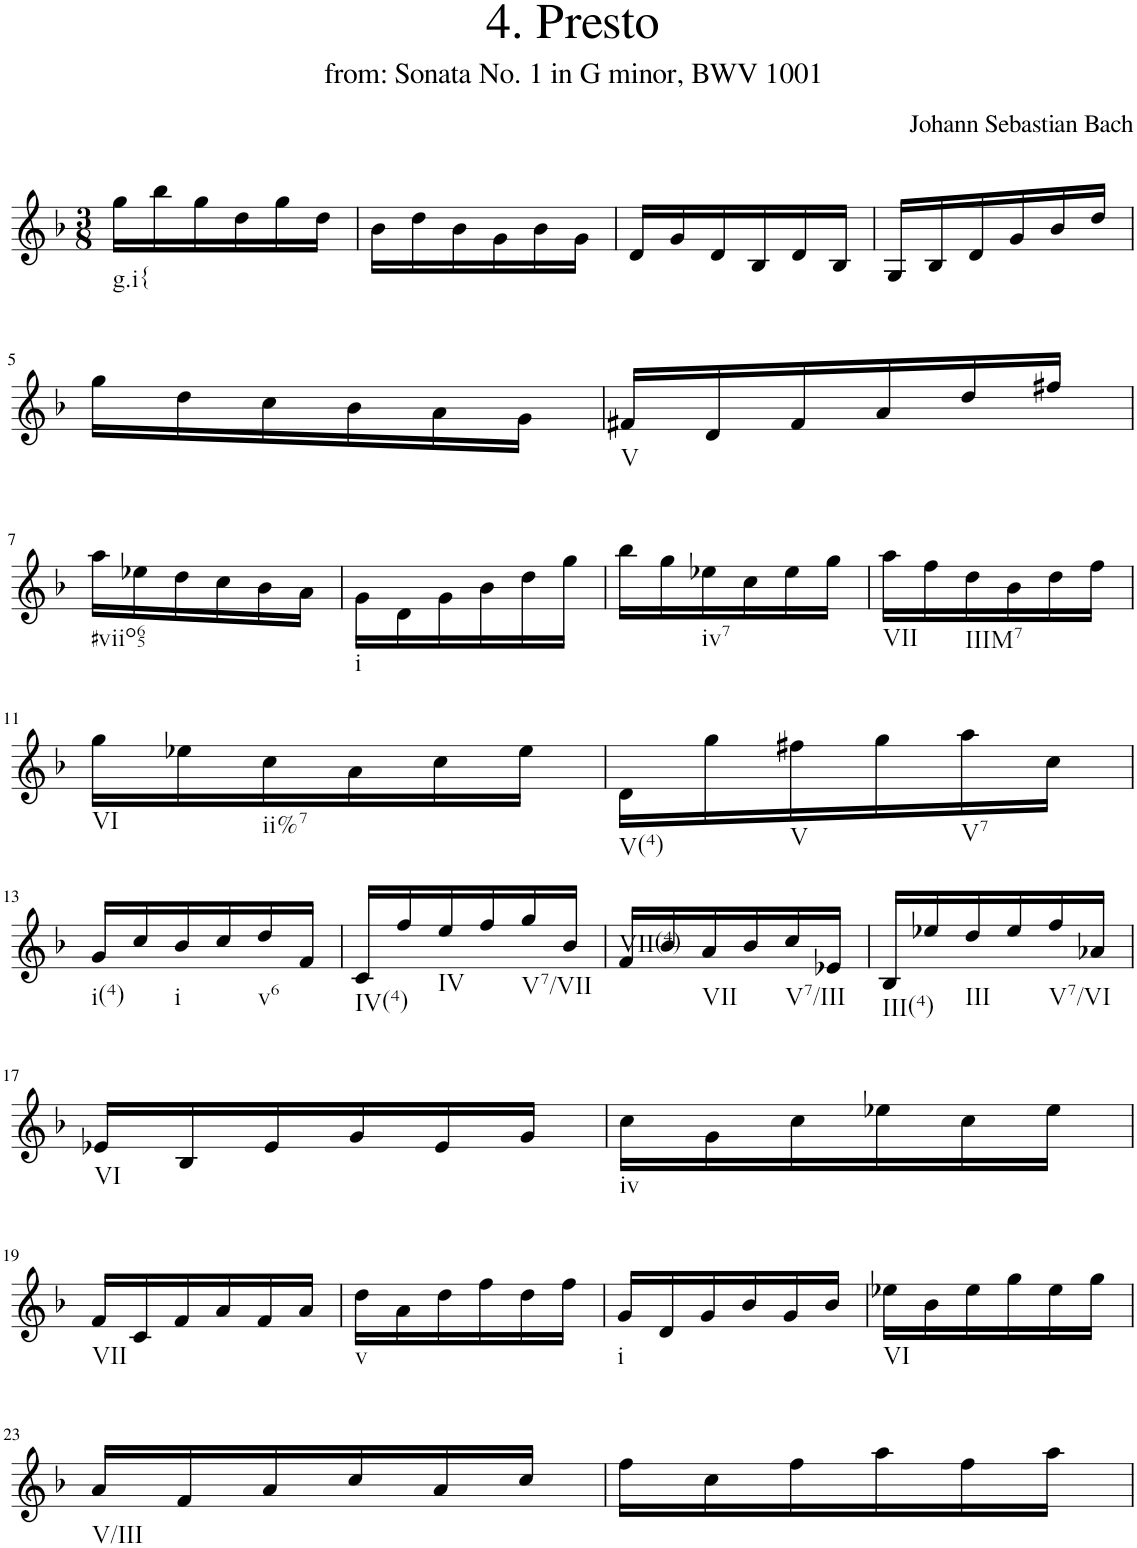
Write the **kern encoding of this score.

**kern
*part1
*staff1
*I"Violin
*I'Vln.
*clefG2
*k[b-]
*M3/8
=1
!LO:TX:b:t=g.i{
16gg\LL
16bb-\
16gg\
16dd\
16gg\
16dd\JJ
=2
16b-\LL
16dd\
16b-\
16g\
16b-\
16g\JJ
=3
16d/LL
16g/
16d/
16B-/
16d/
16B-/JJ
=4
16G/LL
16B-/
16d/
16g/
16b-/
16dd/JJ
!!LO:LB:g=z
=5
16gg\LL
16dd\
16cc\
16b-\
16a\
16g\JJ
=6
!LO:TX:b:t=V
16f#X/LL
16d/
16f#/
16a/
16dd/
16ff#X/JJ
!!LO:LB:g=z
=7
!LO:TX:b:t=#viio65
16aa\LL
16ee-X\
16dd\
16cc\
16b-\
16a\JJ
=8
!LO:TX:b:t=i
16g\LL
16d\
16g\
16b-\
16dd\
16gg\JJ
=9
16bb-\LL
16gg\
!LO:TX:b:t=iv7
16ee-X\
16cc\
16ee-\
16gg\JJ
=10
!LO:TX:b:t=VII
16aa\LL
16ff\
!LO:TX:b:t=IIIM7
16dd\
16b-\
16dd\
16ff\JJ
!!LO:LB:g=z
=11
!LO:TX:b:t=VI
16gg\LL
16ee-X\
!LO:TX:b:t=ii%7
16cc\
16a\
16cc\
16ee-\JJ
=12
!LO:TX:b:t=V(4)
16d\LL
16gg\
!LO:TX:b:t=V
16ff#X\
16gg\
!LO:TX:b:t=V7
16aa\
16cc\JJ
!!LO:LB:g=z
=13
!LO:TX:b:t=i(4)
16g/LL
16cc/
!LO:TX:b:t=i
16b-/
16cc/
!LO:TX:b:t=v6
16dd/
16f/JJ
=14
!LO:TX:b:t=IV(4)
16c/LL
16ff/
!LO:TX:b:t=IV
16ee/
16ff/
!LO:TX:b:t=V7/VII
16gg/
16b-/JJ
=15
!LO:TX:b:t=VII(4)
16f/LL
16b-/
!LO:TX:b:t=VII
16a/
16b-/
!LO:TX:b:t=V7/III
16cc/
16e-X/JJ
=16
!LO:TX:b:t=III(4)
16B-/LL
16ee-X/
!LO:TX:b:t=III
16dd/
16ee-/
!LO:TX:b:t=V7/VI
16ff/
16a-X/JJ
!!LO:LB:g=z
=17
!LO:TX:b:t=VI
16e-X/LL
16B-/
16e-/
16g/
16e-/
16g/JJ
=18
!LO:TX:b:t=iv
16cc\LL
16g\
16cc\
16ee-X\
16cc\
16ee-\JJ
!!LO:LB:g=z
=19
!LO:TX:b:t=VII
16f/LL
16c/
16f/
16a/
16f/
16a/JJ
=20
!LO:TX:b:t=v
16dd\LL
16a\
16dd\
16ff\
16dd\
16ff\JJ
=21
!LO:TX:b:t=i
16g/LL
16d/
16g/
16b-/
16g/
16b-/JJ
=22
!LO:TX:b:t=VI
16ee-X\LL
16b-\
16ee-\
16gg\
16ee-\
16gg\JJ
!!LO:LB:g=z
=23
!LO:TX:b:t=V/III
16a/LL
16f/
16a/
16cc/
16a/
16cc/JJ
=24
16ff\LL
16cc\
16ff\
16aa\
16ff\
16aa\JJ
=
*-
